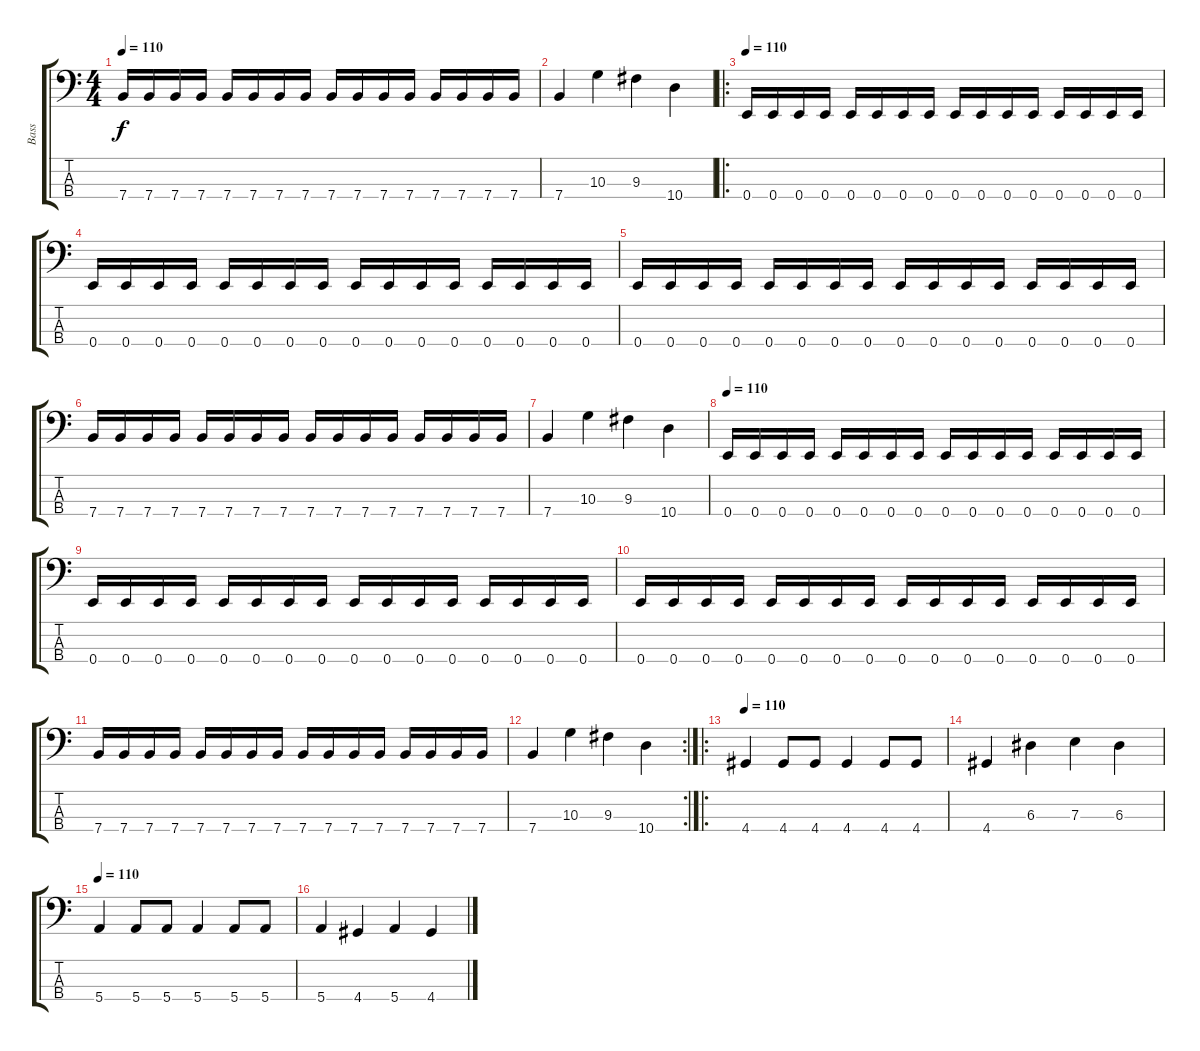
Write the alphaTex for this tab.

\track ("Bass" "Bass") {instrument electricbassfinger}
\staff {score tabs}
\tuning (G2 D2 A1 E1) {hide}
\ts (4 4)
\tempo 110
\clef f4
\ks c
7.4.16{dy f} 7.4.16 7.4.16 7.4.16 7.4.16 7.4.16 7.4.16 7.4.16 7.4.16 7.4.16 7.4.16 7.4.16 7.4.16 7.4.16 7.4.16 7.4.16 |
7.4.4 10.3.4 9.3.4 10.4.4 |
\ro
\tempo 110
0.4.16 0.4.16 0.4.16 0.4.16 0.4.16 0.4.16 0.4.16 0.4.16 0.4.16 0.4.16 0.4.16 0.4.16 0.4.16 0.4.16 0.4.16 0.4.16 |
0.4.16 0.4.16 0.4.16 0.4.16 0.4.16 0.4.16 0.4.16 0.4.16 0.4.16 0.4.16 0.4.16 0.4.16 0.4.16 0.4.16 0.4.16 0.4.16 |
0.4.16 0.4.16 0.4.16 0.4.16 0.4.16 0.4.16 0.4.16 0.4.16 0.4.16 0.4.16 0.4.16 0.4.16 0.4.16 0.4.16 0.4.16 0.4.16 |
7.4.16 7.4.16 7.4.16 7.4.16 7.4.16 7.4.16 7.4.16 7.4.16 7.4.16 7.4.16 7.4.16 7.4.16 7.4.16 7.4.16 7.4.16 7.4.16 |
7.4.4 10.3.4 9.3.4 10.4.4 |
\tempo 110
0.4.16 0.4.16 0.4.16 0.4.16 0.4.16 0.4.16 0.4.16 0.4.16 0.4.16 0.4.16 0.4.16 0.4.16 0.4.16 0.4.16 0.4.16 0.4.16 |
0.4.16 0.4.16 0.4.16 0.4.16 0.4.16 0.4.16 0.4.16 0.4.16 0.4.16 0.4.16 0.4.16 0.4.16 0.4.16 0.4.16 0.4.16 0.4.16 |
0.4.16 0.4.16 0.4.16 0.4.16 0.4.16 0.4.16 0.4.16 0.4.16 0.4.16 0.4.16 0.4.16 0.4.16 0.4.16 0.4.16 0.4.16 0.4.16 |
7.4.16 7.4.16 7.4.16 7.4.16 7.4.16 7.4.16 7.4.16 7.4.16 7.4.16 7.4.16 7.4.16 7.4.16 7.4.16 7.4.16 7.4.16 7.4.16 |
\rc 2
7.4.4 10.3.4 9.3.4 10.4.4 |
\ro
\tempo 110
4.4.4{volume 16} 4.4.8 4.4.8 4.4.4 4.4.8 4.4.8 |
4.4.4 6.3.4 7.3.4 6.3.4 |
\tempo 110
5.4.4{volume 16} 5.4.8 5.4.8 5.4.4 5.4.8 5.4.8 |
5.4.4 4.4.4 5.4.4 4.4.4
